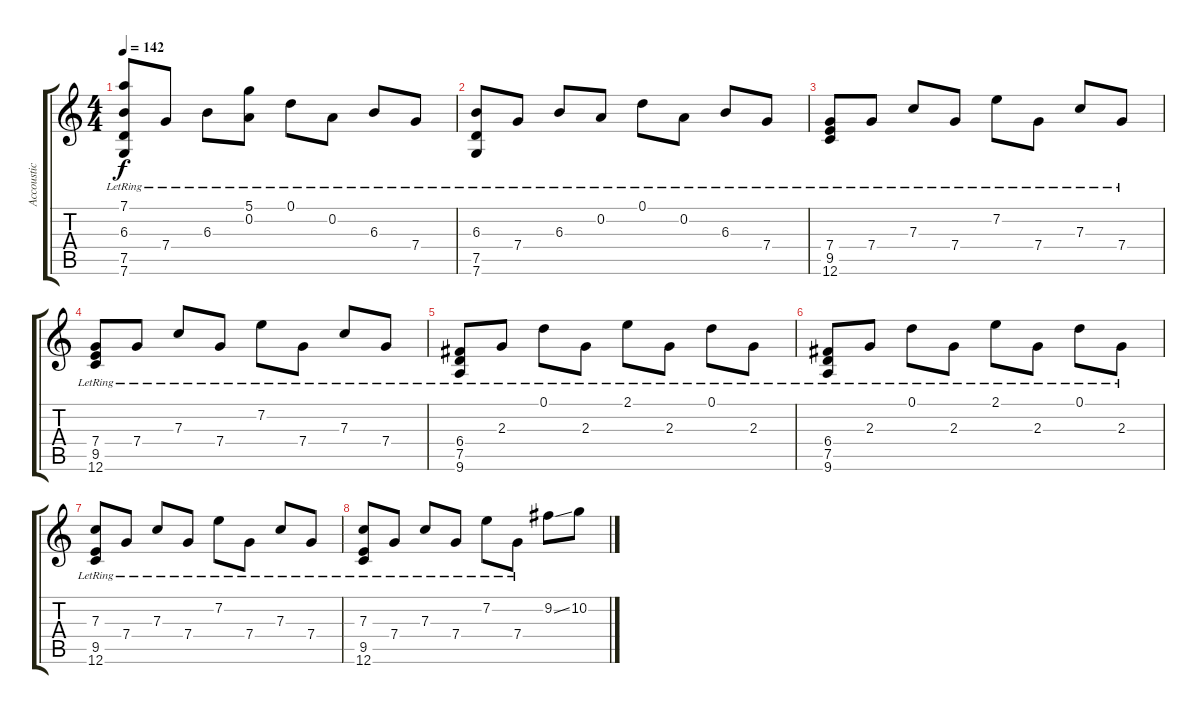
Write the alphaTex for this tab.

\track ("Accoustic Guitar" "Accoustic ") {instrument acousticguitarsteel}
\staff {score tabs}
\tuning (D4 A3 F3 C3 G2 C2) {hide}
\ts (4 4)
\tempo 142
\clef g2
\ks c
(7.1{lr} 6.3{lr} 7.5{lr} 7.6{lr}).8{dy f volume 8} 7.4{lr}.8 6.3{lr}.8 (5.1{lr} 0.2{lr}).8 0.1{lr}.8 0.2{lr}.8 6.3{lr}.8 7.4{lr}.8 |
(6.3{lr} 7.5{lr} 7.6{lr}).8 7.4{lr}.8 6.3{lr}.8 0.2{lr}.8 0.1{lr}.8 0.2{lr}.8 6.3{lr}.8 7.4{lr}.8 |
(7.4{lr} 9.5{lr} 12.6{lr}).8 7.4{lr}.8 7.3{lr}.8 7.4{lr}.8 7.2{lr}.8 7.4{lr}.8 7.3{lr}.8 7.4{lr}.8 |
(7.4{lr} 9.5{lr} 12.6{lr}).8 7.4{lr}.8 7.3{lr}.8 7.4{lr}.8 7.2{lr}.8 7.4{lr}.8 7.3{lr}.8 7.4{lr}.8 |
(6.4{lr} 7.5{lr} 9.6{lr}).8{volume 0} 2.3{lr}.8 0.1{lr}.8 2.3{lr}.8 2.1{lr}.8 2.3{lr}.8 0.1{lr}.8 2.3{lr}.8 |
(6.4{lr} 7.5{lr} 9.6{lr}).8 2.3{lr}.8 0.1{lr}.8 2.3{lr}.8 2.1{lr}.8 2.3{lr}.8 0.1{lr}.8 2.3{lr}.8 |
(7.3{lr} 9.5{lr} 12.6{lr}).8 7.4{lr}.8 7.3{lr}.8 7.4{lr}.8 7.2{lr}.8 7.4{lr}.8 7.3{lr}.8 7.4{lr}.8 |
(7.3{lr} 9.5{lr} 12.6{lr}).8 7.4{lr}.8 7.3{lr}.8 7.4{lr}.8 7.2{lr}.8 7.4{lr}.8 9.2{ss}.8 10.2.8
